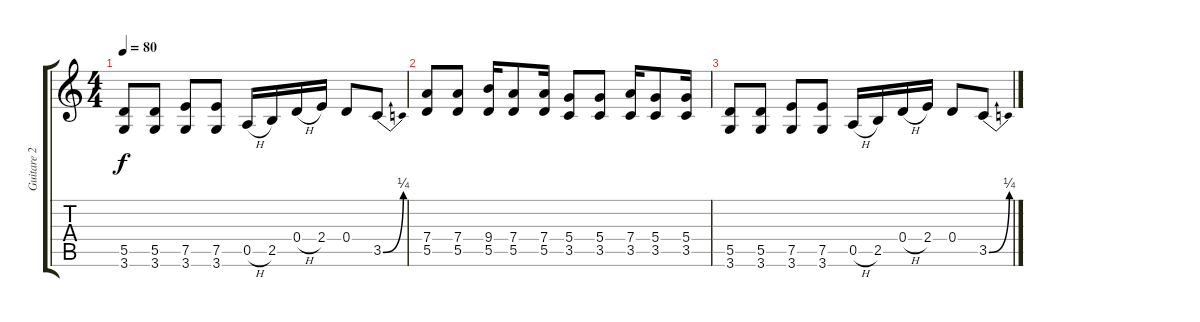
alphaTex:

\track ("Guitare 2" "Guitare 2") {instrument distortionguitar}
\staff {score tabs}
\tuning (E4 B3 G3 D3 A2 E2) {hide}
\ts (4 4)
\tempo 80
\clef g2
\ks c
(5.5 3.6).8{dy f} (5.5 3.6).8 (7.5 3.6).8 (7.5 3.6).8 0.5{h}.16 2.5.16 0.4{h}.16 2.4.16 0.4.8 3.5{be (bend 0 0 60 1)}.8 |
(7.4 5.5).8 (7.4 5.5).8 (9.4 5.5).16 (7.4 5.5).8 (7.4 5.5).16 (5.4 3.5).8 (5.4 3.5).8 (7.4 3.5).16 (5.4 3.5).8 (5.4 3.5).16 |
(5.5 3.6).8 (5.5 3.6).8 (7.5 3.6).8 (7.5 3.6).8 0.5{h}.16 2.5.16 0.4{h}.16 2.4.16 0.4.8 3.5{be (bend 0 0 60 1)}.8
